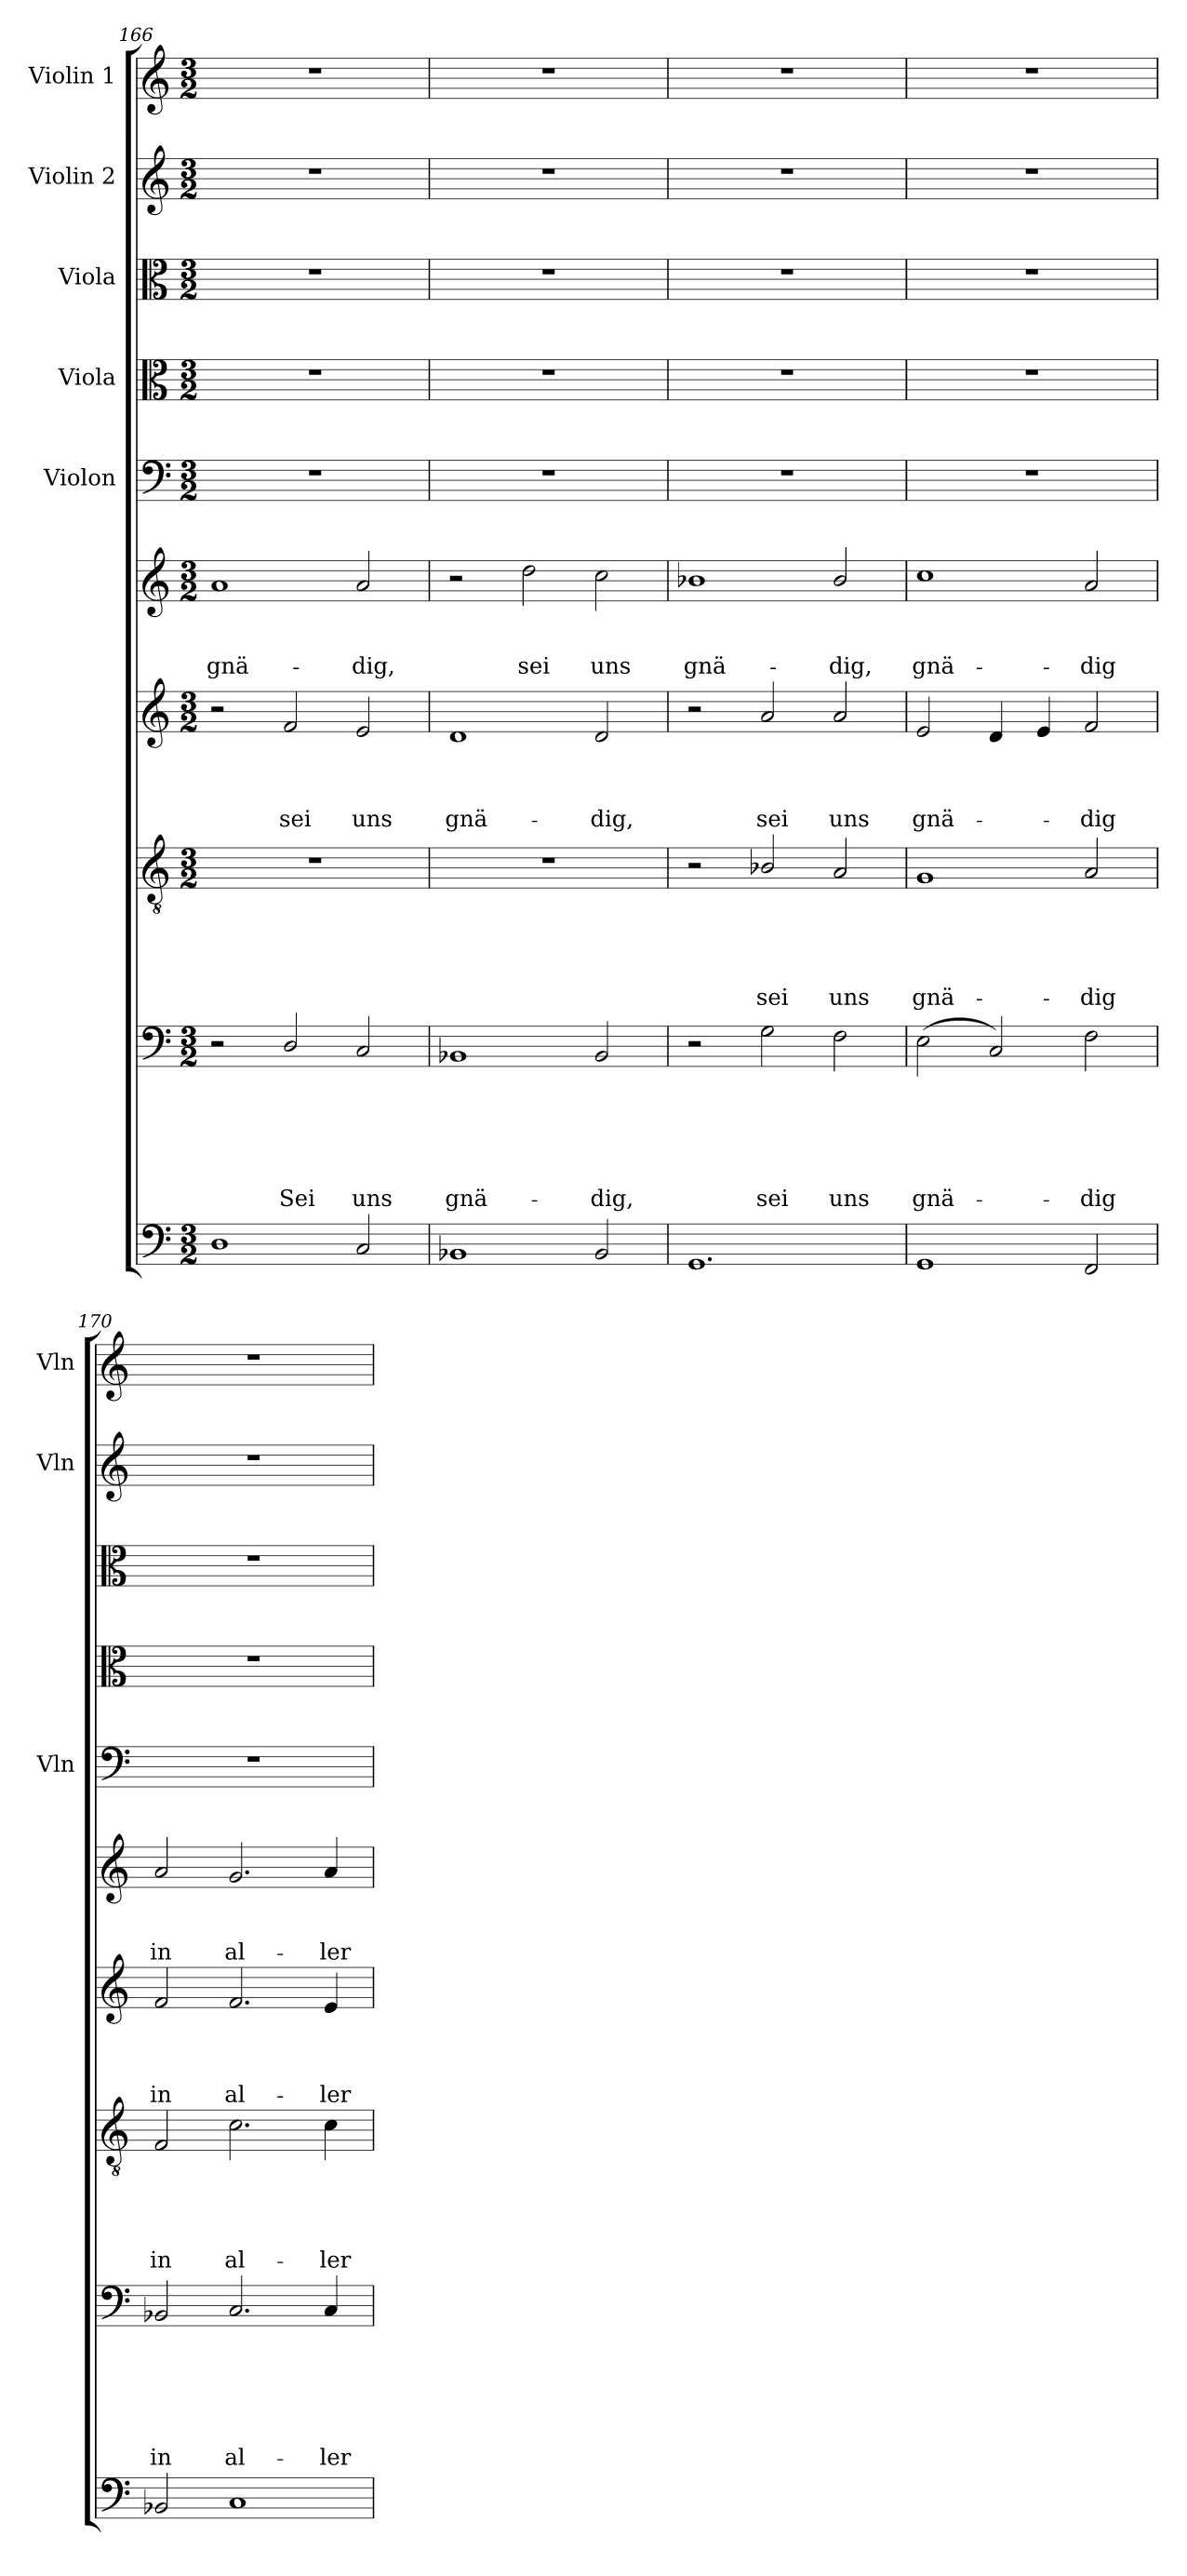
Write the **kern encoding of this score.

**kern	**kern	**text	**text	**text	**text	**text	**text	**kern	**text	**text	**text	**text	**text	**kern	**text	**text	**text	**text	**kern	**text	**text	**text	**kern	**kern	**kern	**kern	**kern
*part10	*part9	*part9	*part9	*part9	*part9	*part9	*part9	*part8	*part8	*part8	*part8	*part8	*part8	*part7	*part7	*part7	*part7	*part7	*part6	*part6	*part6	*part6	*part5	*part4	*part3	*part2	*part1
*staff10	*staff9	*staff9	*staff9	*staff9	*staff9	*staff9	*staff9	*staff8	*staff8	*staff8	*staff8	*staff8	*staff8	*staff7	*staff7	*staff7	*staff7	*staff7	*staff6	*staff6	*staff6	*staff6	*staff5	*staff4	*staff3	*staff2	*staff1
*	*	*	*	*	*	*	*	*	*	*	*	*	*	*	*	*	*	*	*	*	*	*	*I"Violon	*I"Viola	*I"Viola	*I"Violin 2	*I"Violin 1
*	*	*	*	*	*	*	*	*	*	*	*	*	*	*	*	*	*	*	*	*	*	*	*I'Vln	*	*	*I'Vln	*I'Vln
*clefF4	*clefF4	*	*	*	*	*	*	*clefGv2	*	*	*	*	*	*clefG2	*	*	*	*	*clefG2	*	*	*	*clefF4	*clefC3	*clefC3	*clefG2	*clefG2
*k[]	*k[]	*	*	*	*	*	*	*k[]	*	*	*	*	*	*k[]	*	*	*	*	*k[]	*	*	*	*k[]	*k[]	*k[]	*k[]	*k[]
*C:	*C:	*	*	*	*	*	*	*C:	*	*	*	*	*	*C:	*	*	*	*	*C:	*	*	*	*C:	*C:	*C:	*C:	*C:
*M3/2	*M3/2	*	*	*	*	*	*	*M3/2	*	*	*	*	*	*M3/2	*	*	*	*	*M3/2	*	*	*	*M3/2	*M3/2	*M3/2	*M3/2	*M3/2
=166	=166	=166	=166	=166	=166	=166	=166	=166	=166	=166	=166	=166	=166	=166	=166	=166	=166	=166	=166	=166	=166	=166	=166	=166	=166	=166	=166
!	!	!	!	!	!	!	!	!LO:N:vis=1	!	!	!	!	!	!	!	!	!	!	!	!	!	!LO:LY:b	!LO:N:vis=1	!LO:N:vis=1	!LO:N:vis=1	!LO:N:vis=1	!LO:N:vis=1
1D	2r	.	.	.	.	.	.	1.r	.	.	.	.	.	2r	.	.	.	.	1a	.	.	gnä-	1.r	1.r	1.r	1.r	1.r
!	!	!	!	!	!	!	!LO:LY:b	!	!	!	!	!	!	!	!	!	!	!LO:LY:b	!	!	!	!	!	!	!	!	!
.	2D/	.	.	.	.	.	Sei	.	.	.	.	.	.	2f/	.	.	.	sei	.	.	.	.	.	.	.	.	.
!	!	!	!	!	!	!	!LO:LY:b	!	!	!	!	!	!	!	!	!	!	!LO:LY:b	!	!	!	!LO:LY:b	!	!	!	!	!
2C/	2C/	.	.	.	.	.	uns	.	.	.	.	.	.	2e/	.	.	.	uns	2a/	.	.	-dig,	.	.	.	.	.
=167	=167	=167	=167	=167	=167	=167	=167	=167	=167	=167	=167	=167	=167	=167	=167	=167	=167	=167	=167	=167	=167	=167	=167	=167	=167	=167	=167
!	!	!	!	!	!	!	!LO:LY:b	!LO:N:vis=1	!	!	!	!	!	!	!	!	!	!LO:LY:b	!	!	!	!	!LO:N:vis=1	!LO:N:vis=1	!LO:N:vis=1	!LO:N:vis=1	!LO:N:vis=1
1BB-X	1BB-X	.	.	.	.	.	gnä-	1.r	.	.	.	.	.	1d	.	.	.	gnä-	2r	.	.	.	1.r	1.r	1.r	1.r	1.r
!	!	!	!	!	!	!	!	!	!	!	!	!	!	!	!	!	!	!	!	!	!	!LO:LY:b	!	!	!	!	!
.	.	.	.	.	.	.	.	.	.	.	.	.	.	.	.	.	.	.	2dd\	.	.	sei	.	.	.	.	.
!	!	!	!	!	!	!	!LO:LY:b	!	!	!	!	!	!	!	!	!	!	!LO:LY:b	!	!	!	!LO:LY:b	!	!	!	!	!
2BB-/	2BB-/	.	.	.	.	.	-dig,	.	.	.	.	.	.	2d/	.	.	.	-dig,	2cc\	.	.	uns	.	.	.	.	.
=168	=168	=168	=168	=168	=168	=168	=168	=168	=168	=168	=168	=168	=168	=168	=168	=168	=168	=168	=168	=168	=168	=168	=168	=168	=168	=168	=168
!	!	!	!	!	!	!	!	!	!	!	!	!	!	!	!	!	!	!	!	!	!	!LO:LY:b	!LO:N:vis=1	!LO:N:vis=1	!LO:N:vis=1	!LO:N:vis=1	!LO:N:vis=1
1.GG	2r	.	.	.	.	.	.	2r	.	.	.	.	.	2r	.	.	.	.	1b-X	.	.	gnä-	1.r	1.r	1.r	1.r	1.r
!	!	!	!	!	!	!	!LO:LY:b	!	!	!	!	!	!LO:LY:b	!	!	!	!	!LO:LY:b	!	!	!	!	!	!	!	!	!
.	2G\	.	.	.	.	.	sei	2B-X/	.	.	.	.	sei	2a/	.	.	.	sei	.	.	.	.	.	.	.	.	.
!	!	!	!	!	!	!	!LO:LY:b	!	!	!	!	!	!LO:LY:b	!	!	!	!	!LO:LY:b	!	!	!	!LO:LY:b	!	!	!	!	!
.	2F\	.	.	.	.	.	uns	2A/	.	.	.	.	uns	2a/	.	.	.	uns	2b-/	.	.	-dig,	.	.	.	.	.
=169	=169	=169	=169	=169	=169	=169	=169	=169	=169	=169	=169	=169	=169	=169	=169	=169	=169	=169	=169	=169	=169	=169	=169	=169	=169	=169	=169
!	!	!	!	!	!	!	!LO:LY:b	!	!	!	!	!	!LO:LY:b	!	!	!	!	!LO:LY:b	!	!	!	!LO:LY:b	!LO:N:vis=1	!LO:N:vis=1	!LO:N:vis=1	!LO:N:vis=1	!LO:N:vis=1
1GG	(>2E\	.	.	.	.	.	gnä-	1G	.	.	.	.	gnä-	2e/	.	.	.	gnä-	1cc	.	.	gnä-	1.r	1.r	1.r	1.r	1.r
.	2C/)	.	.	.	.	.	.	.	.	.	.	.	.	4d/	.	.	.	.	.	.	.	.	.	.	.	.	.
.	.	.	.	.	.	.	.	.	.	.	.	.	.	4e/	.	.	.	.	.	.	.	.	.	.	.	.	.
!	!	!	!	!	!	!	!LO:LY:b	!	!	!	!	!	!LO:LY:b	!	!	!	!	!LO:LY:b	!	!	!	!LO:LY:b	!	!	!	!	!
2FF/	2F\	.	.	.	.	.	-dig	2A/	.	.	.	.	-dig	2f/	.	.	.	-dig	2a/	.	.	-dig	.	.	.	.	.
=170	=170	=170	=170	=170	=170	=170	=170	=170	=170	=170	=170	=170	=170	=170	=170	=170	=170	=170	=170	=170	=170	=170	=170	=170	=170	=170	=170
!	!	!	!	!	!	!	!LO:LY:b	!	!	!	!	!	!LO:LY:b	!	!	!	!	!LO:LY:b	!	!	!	!LO:LY:b	!LO:N:vis=1	!LO:N:vis=1	!LO:N:vis=1	!LO:N:vis=1	!LO:N:vis=1
2BB-X/	2BB-X/	.	.	.	.	.	in	2F/	.	.	.	.	in	2f/	.	.	.	in	2a/	.	.	in	1.r	1.r	1.r	1.r	1.r
!	!	!	!	!	!	!	!LO:LY:b	!	!	!	!	!	!LO:LY:b	!	!	!	!	!LO:LY:b	!	!	!	!LO:LY:b	!	!	!	!	!
1C	2.C/	.	.	.	.	.	al-	2.c\	.	.	.	.	al-	2.f/	.	.	.	al-	2.g/	.	.	al-	.	.	.	.	.
!	!	!	!	!	!	!	!LO:LY:b	!	!	!	!	!	!LO:LY:b	!	!	!	!	!LO:LY:b	!	!	!	!LO:LY:b	!	!	!	!	!
.	4C/	.	.	.	.	.	-ler	4c\	.	.	.	.	-ler	4e/	.	.	.	-ler	4a/	.	.	-ler	.	.	.	.	.
=	=	=	=	=	=	=	=	=	=	=	=	=	=	=	=	=	=	=	=	=	=	=	=	=	=	=	=
*-	*-	*-	*-	*-	*-	*-	*-	*-	*-	*-	*-	*-	*-	*-	*-	*-	*-	*-	*-	*-	*-	*-	*-	*-	*-	*-	*-
